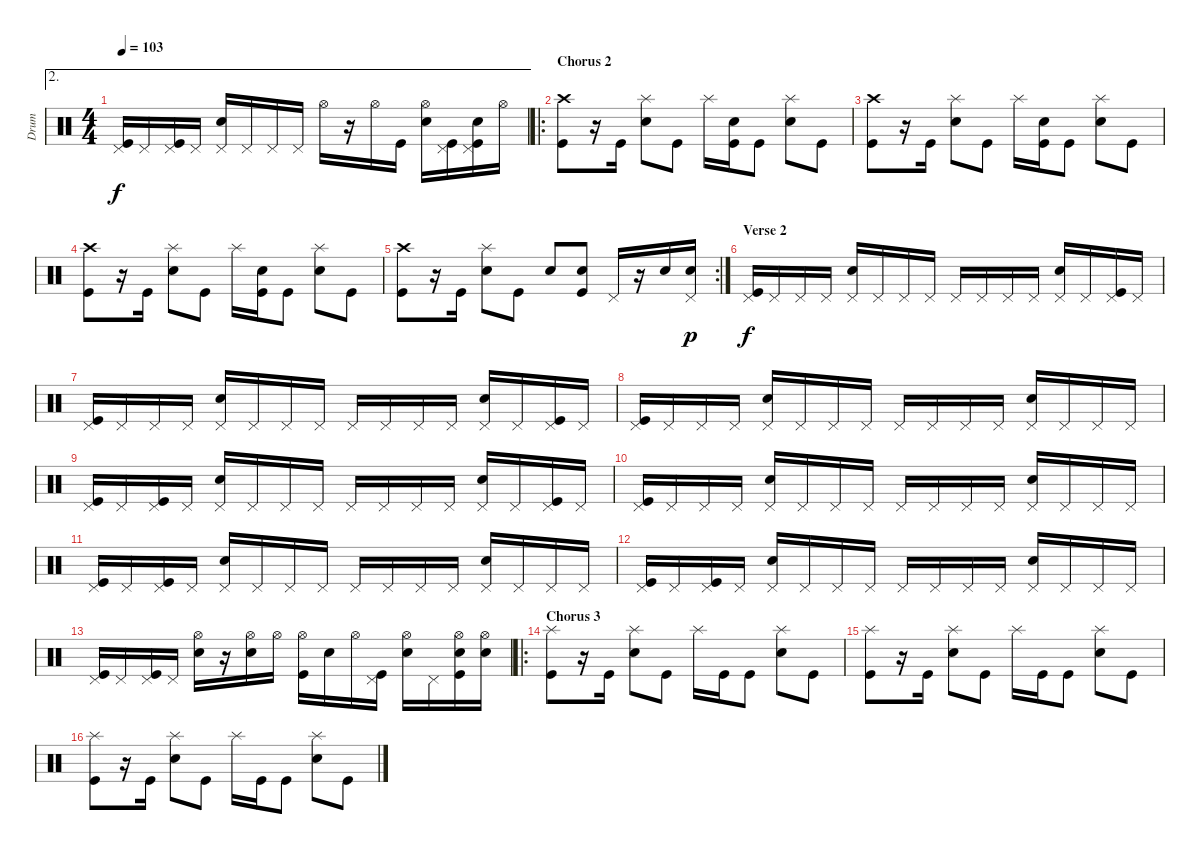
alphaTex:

\track ("Drum" "Drum") {instrument percussion}
\staff {score}
\articulation defaults
\ae 2
\ts (4 4)
\tempo 103
\clef neutral
\ks c
("Pedal Hi-Hat (hit)" "Kick (hit)").16{dy f} "Pedal Hi-Hat (hit)".16 ("Pedal Hi-Hat (hit)" "Kick (hit)").16 "Pedal Hi-Hat (hit)".16 ("Pedal Hi-Hat (hit)" "Snare (hit) 2").16 "Pedal Hi-Hat (hit)".16 "Pedal Hi-Hat (hit)".16 "Pedal Hi-Hat (hit)".16 "Hi-Hat (open)".16 r.16 "Hi-Hat (open)".16 "Kick (hit)".16 ("Hi-Hat (open)" "Snare (hit) 2").16 ("Pedal Hi-Hat (hit)" "Kick (hit)").16 ("Pedal Hi-Hat (hit)" "Snare (hit) 2" "Kick (hit)").16 "Hi-Hat (open)".16 |
\ro
\section ("" "Chorus 2")
("Crash high (hit)" "Kick (hit)").8 r.16 "Kick (hit)".16 ("Splash (hit)" "Snare (hit) 2").8 "Kick (hit)".8 "Splash (hit)".16 ("Snare (hit) 2" "Kick (hit)").16 "Kick (hit)".8 ("Splash (hit)" "Snare (hit) 2").8 "Kick (hit)".8 |
("Crash high (hit)" "Kick (hit)").8 r.16 "Kick (hit)".16 ("Splash (hit)" "Snare (hit) 2").8 "Kick (hit)".8 "Splash (hit)".16 ("Snare (hit) 2" "Kick (hit)").16 "Kick (hit)".8 ("Splash (hit)" "Snare (hit) 2").8 "Kick (hit)".8 |
("Crash high (hit)" "Kick (hit)").8 r.16 "Kick (hit)".16 ("Splash (hit)" "Snare (hit) 2").8 "Kick (hit)".8 "Splash (hit)".16 ("Snare (hit) 2" "Kick (hit)").16 "Kick (hit)".8 ("Splash (hit)" "Snare (hit) 2").8 "Kick (hit)".8 |
\rc 2
("Crash high (hit)" "Kick (hit)").8 r.16 "Kick (hit)".16 ("Splash (hit)" "Snare (hit) 2").8 "Kick (hit)".8 "Snare (hit) 2".8 ("Snare (hit) 2" "Kick (hit)").8 "Pedal Hi-Hat (hit)".16 r.16 "Snare (hit) 2".16 ("Pedal Hi-Hat (hit)" "Snare (hit) 2").16{dy p} |
\section ("" "Verse 2")
("Pedal Hi-Hat (hit)" "Kick (hit)").16{dy f} "Pedal Hi-Hat (hit)".16 "Pedal Hi-Hat (hit)".16 "Pedal Hi-Hat (hit)".16 ("Pedal Hi-Hat (hit)" "Snare (hit) 2").16 "Pedal Hi-Hat (hit)".16 "Pedal Hi-Hat (hit)".16 "Pedal Hi-Hat (hit)".16 "Pedal Hi-Hat (hit)".16 "Pedal Hi-Hat (hit)".16 "Pedal Hi-Hat (hit)".16 "Pedal Hi-Hat (hit)".16 ("Pedal Hi-Hat (hit)" "Snare (hit) 2").16 "Pedal Hi-Hat (hit)".16 ("Pedal Hi-Hat (hit)" "Kick (hit)").16 "Pedal Hi-Hat (hit)".16 |
("Pedal Hi-Hat (hit)" "Kick (hit)").16 "Pedal Hi-Hat (hit)".16 "Pedal Hi-Hat (hit)".16 "Pedal Hi-Hat (hit)".16 ("Pedal Hi-Hat (hit)" "Snare (hit) 2").16 "Pedal Hi-Hat (hit)".16 "Pedal Hi-Hat (hit)".16 "Pedal Hi-Hat (hit)".16 "Pedal Hi-Hat (hit)".16 "Pedal Hi-Hat (hit)".16 "Pedal Hi-Hat (hit)".16 "Pedal Hi-Hat (hit)".16 ("Pedal Hi-Hat (hit)" "Snare (hit) 2").16 "Pedal Hi-Hat (hit)".16 ("Pedal Hi-Hat (hit)" "Kick (hit)").16 "Pedal Hi-Hat (hit)".16 |
("Pedal Hi-Hat (hit)" "Kick (hit)").16 "Pedal Hi-Hat (hit)".16 "Pedal Hi-Hat (hit)".16 "Pedal Hi-Hat (hit)".16 ("Pedal Hi-Hat (hit)" "Snare (hit) 2").16 "Pedal Hi-Hat (hit)".16 "Pedal Hi-Hat (hit)".16 "Pedal Hi-Hat (hit)".16 "Pedal Hi-Hat (hit)".16 "Pedal Hi-Hat (hit)".16 "Pedal Hi-Hat (hit)".16 "Pedal Hi-Hat (hit)".16 ("Pedal Hi-Hat (hit)" "Snare (hit) 2").16 "Pedal Hi-Hat (hit)".16 "Pedal Hi-Hat (hit)".16 "Pedal Hi-Hat (hit)".16 |
("Pedal Hi-Hat (hit)" "Kick (hit)").16 "Pedal Hi-Hat (hit)".16 ("Pedal Hi-Hat (hit)" "Kick (hit)").16 "Pedal Hi-Hat (hit)".16 ("Pedal Hi-Hat (hit)" "Snare (hit) 2").16 "Pedal Hi-Hat (hit)".16 "Pedal Hi-Hat (hit)".16 "Pedal Hi-Hat (hit)".16 "Pedal Hi-Hat (hit)".16 "Pedal Hi-Hat (hit)".16 "Pedal Hi-Hat (hit)".16 "Pedal Hi-Hat (hit)".16 ("Pedal Hi-Hat (hit)" "Snare (hit) 2").16 "Pedal Hi-Hat (hit)".16 ("Pedal Hi-Hat (hit)" "Kick (hit)").16 "Pedal Hi-Hat (hit)".16 |
("Pedal Hi-Hat (hit)" "Kick (hit)").16 "Pedal Hi-Hat (hit)".16 "Pedal Hi-Hat (hit)".16 "Pedal Hi-Hat (hit)".16 ("Pedal Hi-Hat (hit)" "Snare (hit) 2").16 "Pedal Hi-Hat (hit)".16 "Pedal Hi-Hat (hit)".16 "Pedal Hi-Hat (hit)".16 "Pedal Hi-Hat (hit)".16 "Pedal Hi-Hat (hit)".16 "Pedal Hi-Hat (hit)".16 "Pedal Hi-Hat (hit)".16 ("Pedal Hi-Hat (hit)" "Snare (hit) 2").16 "Pedal Hi-Hat (hit)".16 "Pedal Hi-Hat (hit)".16 "Pedal Hi-Hat (hit)".16 |
("Pedal Hi-Hat (hit)" "Kick (hit)").16 "Pedal Hi-Hat (hit)".16 ("Pedal Hi-Hat (hit)" "Kick (hit)").16 "Pedal Hi-Hat (hit)".16 ("Pedal Hi-Hat (hit)" "Snare (hit) 2").16 "Pedal Hi-Hat (hit)".16 "Pedal Hi-Hat (hit)".16 "Pedal Hi-Hat (hit)".16 "Pedal Hi-Hat (hit)".16 "Pedal Hi-Hat (hit)".16 "Pedal Hi-Hat (hit)".16 "Pedal Hi-Hat (hit)".16 ("Pedal Hi-Hat (hit)" "Snare (hit) 2").16 "Pedal Hi-Hat (hit)".16 "Pedal Hi-Hat (hit)".16 "Pedal Hi-Hat (hit)".16 |
("Pedal Hi-Hat (hit)" "Kick (hit)").16 "Pedal Hi-Hat (hit)".16 ("Pedal Hi-Hat (hit)" "Kick (hit)").16 "Pedal Hi-Hat (hit)".16 ("Pedal Hi-Hat (hit)" "Snare (hit) 2").16 "Pedal Hi-Hat (hit)".16 "Pedal Hi-Hat (hit)".16 "Pedal Hi-Hat (hit)".16 "Pedal Hi-Hat (hit)".16 "Pedal Hi-Hat (hit)".16 "Pedal Hi-Hat (hit)".16 "Pedal Hi-Hat (hit)".16 ("Pedal Hi-Hat (hit)" "Snare (hit) 2").16 "Pedal Hi-Hat (hit)".16 "Pedal Hi-Hat (hit)".16 "Pedal Hi-Hat (hit)".16 |
("Pedal Hi-Hat (hit)" "Kick (hit)").16 "Pedal Hi-Hat (hit)".16 ("Pedal Hi-Hat (hit)" "Kick (hit)").16 "Pedal Hi-Hat (hit)".16 ("Hi-Hat (open)" "Snare (hit) 2").16 r.16 ("Hi-Hat (open)" "Snare (hit) 2").16 "Hi-Hat (open)".16 ("Hi-Hat (open)" "Kick (hit)").16 "Snare (hit) 2".16 "Hi-Hat (open)".16 ("Pedal Hi-Hat (hit)" "Kick (hit)").16 ("Hi-Hat (open)" "Snare (hit) 2").16 "Pedal Hi-Hat (hit)".16 ("Hi-Hat (open)" "Snare (hit) 2" "Kick (hit)").16 ("Hi-Hat (open)" "Snare (hit) 2").16 |
\ro
\section ("" "Chorus 3")
("Splash (hit)" "Kick (hit)").8 r.16 "Kick (hit)".16 ("Splash (hit)" "Snare (hit) 2").8 "Kick (hit)".8 "Splash (hit)".16 "Kick (hit)".16 "Kick (hit)".8 ("Splash (hit)" "Snare (hit) 2").8 "Kick (hit)".8 |
("Splash (hit)" "Kick (hit)").8 r.16 "Kick (hit)".16 ("Splash (hit)" "Snare (hit) 2").8 "Kick (hit)".8 "Splash (hit)".16 "Kick (hit)".16 "Kick (hit)".8 ("Splash (hit)" "Snare (hit) 2").8 "Kick (hit)".8 |
("Splash (hit)" "Kick (hit)").8 r.16 "Kick (hit)".16 ("Splash (hit)" "Snare (hit) 2").8 "Kick (hit)".8 "Splash (hit)".16 "Kick (hit)".16 "Kick (hit)".8 ("Splash (hit)" "Snare (hit) 2").8 "Kick (hit)".8
